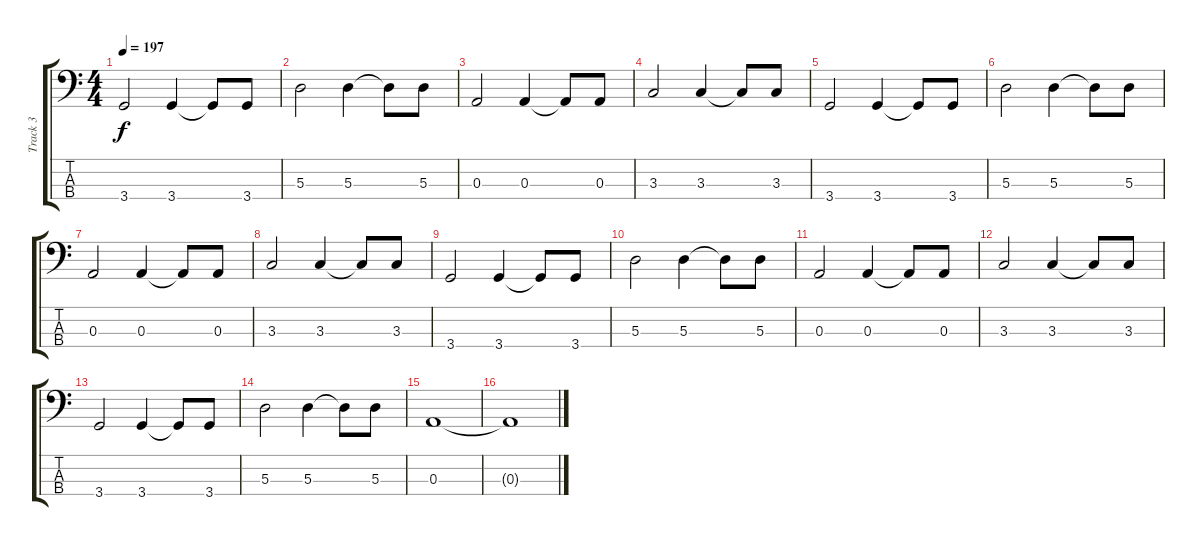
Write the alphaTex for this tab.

\track ("Track 3" "Track 3") {instrument electricbassfinger}
\staff {score tabs}
\tuning (G2 D2 A1 E1) {hide}
\ts (4 4)
\tempo 197
\clef f4
\ks c
3.4.2{dy f} 3.4.4 3.4{t}.8 3.4.8 |
5.3.2 5.3.4 5.3{t}.8 5.3.8 |
0.3.2 0.3.4 0.3{t}.8 0.3.8 |
3.3.2 3.3.4 3.3{t}.8 3.3.8 |
3.4.2 3.4.4 3.4{t}.8 3.4.8 |
5.3.2 5.3.4 5.3{t}.8 5.3.8 |
0.3.2 0.3.4 0.3{t}.8 0.3.8 |
3.3.2 3.3.4 3.3{t}.8 3.3.8 |
3.4.2 3.4.4 3.4{t}.8 3.4.8 |
5.3.2 5.3.4 5.3{t}.8 5.3.8 |
0.3.2 0.3.4 0.3{t}.8 0.3.8 |
3.3.2 3.3.4 3.3{t}.8 3.3.8 |
3.4.2 3.4.4 3.4{t}.8 3.4.8 |
5.3.2 5.3.4 5.3{t}.8 5.3.8 |
0.3.1 |
0.3{t}.1
